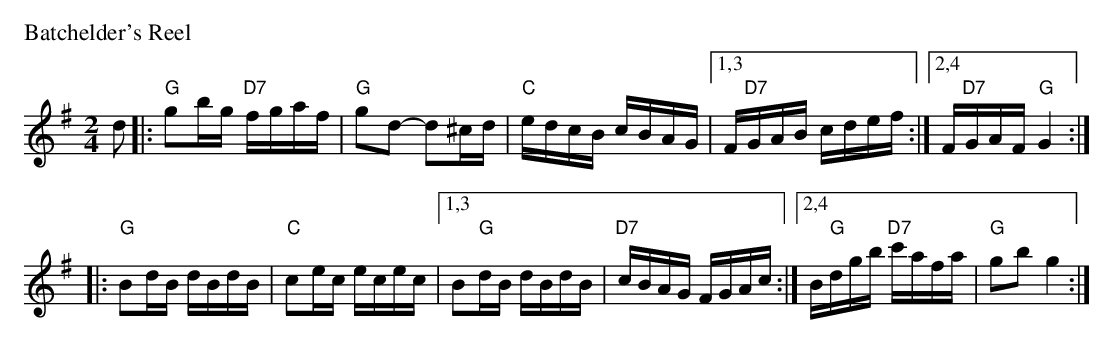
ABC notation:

X:1
P: Batchelder's Reel
M: 2/4
L: 1/16
K: G
d2 \
|: "G"g2bg "D7"fgaf | "G"g2d2- d2^cd | "C"edcB cBAG |1,3 F"D7"GAB cdef :|2,4 F"D7"GAF "G"G4 :|
|: "G"B2dB dBdB | "C"c2ec ecec |1,3 B2"G"dB dBdB | "D7"cBAG FGAc :|2,4 B"G"dgb "D7"c'afa | "G"g2b2 g4 :|
